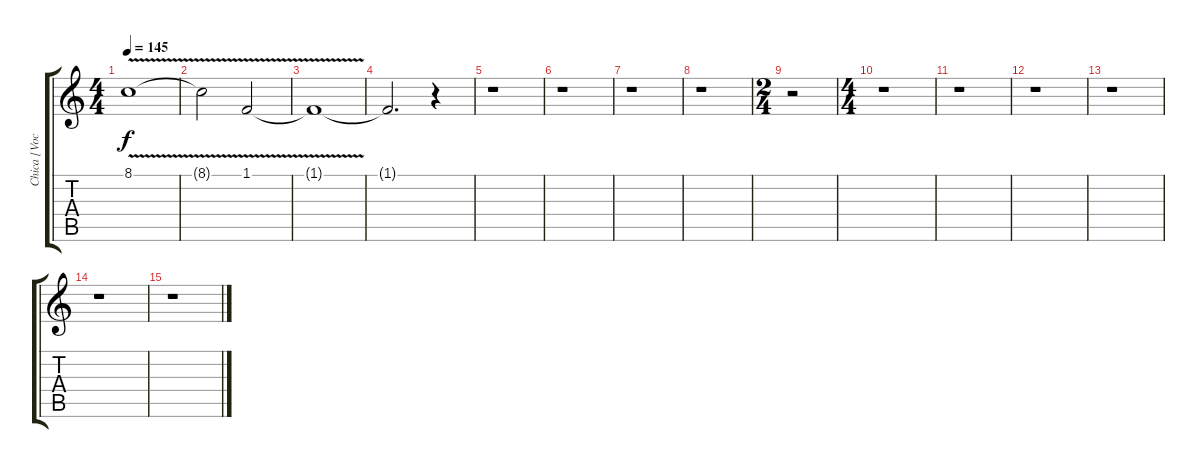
\track ("Chica [Vocal]" "Chica [Voc") {instrument trumpet}
\staff {score tabs}
\tuning (E4 B3 G3 D3 A2 E2) {hide}
\ts (4 4)
\tempo 145
\clef g2
\ks c
8.1{v}.1{dy f} |
8.1{t}.2 1.1{v}.2 |
1.1{t}.1 |
1.1{t}.2{d} r.4 |
r.1 |
r.1 |
r.1 |
r.1 |
\ts (2 4)
r.2 |
\ts (4 4)
r.1 |
r.1 |
r.1 |
r.1 |
r.1 |
r.1
